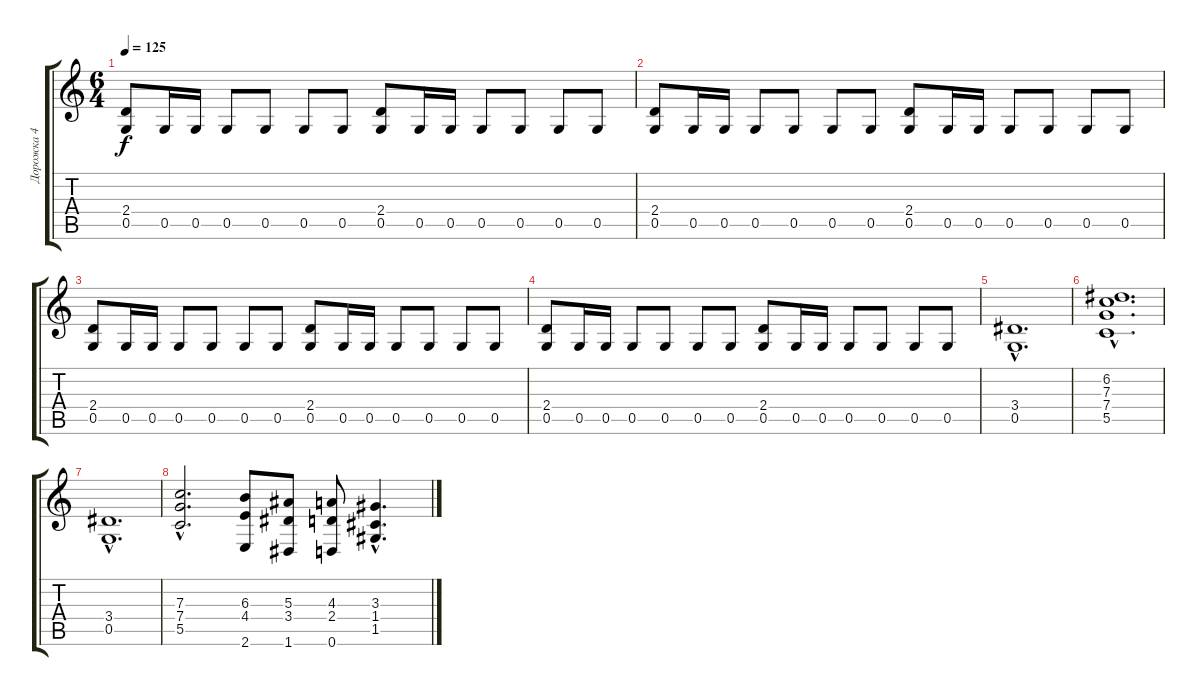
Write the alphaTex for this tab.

\track ("Дорожка 4" "Дорожка 4") {instrument distortionguitar}
\staff {score tabs}
\tuning (D4 A3 F3 C3 G2 D2) {hide}
\ts (6 4)
\tempo 125
\clef g2
\ks c
(2.4 0.5).8{dy f} 0.5.16 0.5.16 0.5.8 0.5.8 0.5.8 0.5.8 (2.4 0.5).8 0.5.16 0.5.16 0.5.8 0.5.8 0.5.8 0.5.8 |
(2.4 0.5).8 0.5.16 0.5.16 0.5.8 0.5.8 0.5.8 0.5.8 (2.4 0.5).8 0.5.16 0.5.16 0.5.8 0.5.8 0.5.8 0.5.8 |
(2.4 0.5).8 0.5.16 0.5.16 0.5.8 0.5.8 0.5.8 0.5.8 (2.4 0.5).8 0.5.16 0.5.16 0.5.8 0.5.8 0.5.8 0.5.8 |
(2.4 0.5).8 0.5.16 0.5.16 0.5.8 0.5.8 0.5.8 0.5.8 (2.4 0.5).8 0.5.16 0.5.16 0.5.8 0.5.8 0.5.8 0.5.8 |
(3.4{hac} 0.5{hac}).1{d} |
(6.2{hac} 7.3{hac} 7.4{hac} 5.5{hac}).1{d} |
(3.4{hac} 0.5{hac}).1{d} |
(7.3{hac} 7.4{hac} 5.5{hac}).2{d} (6.3 4.4 2.6).8 (5.3 3.4 1.6).8 (4.3 2.4 0.6).8 (3.3{hac} 1.4{hac} 1.5{hac}).4{d}
